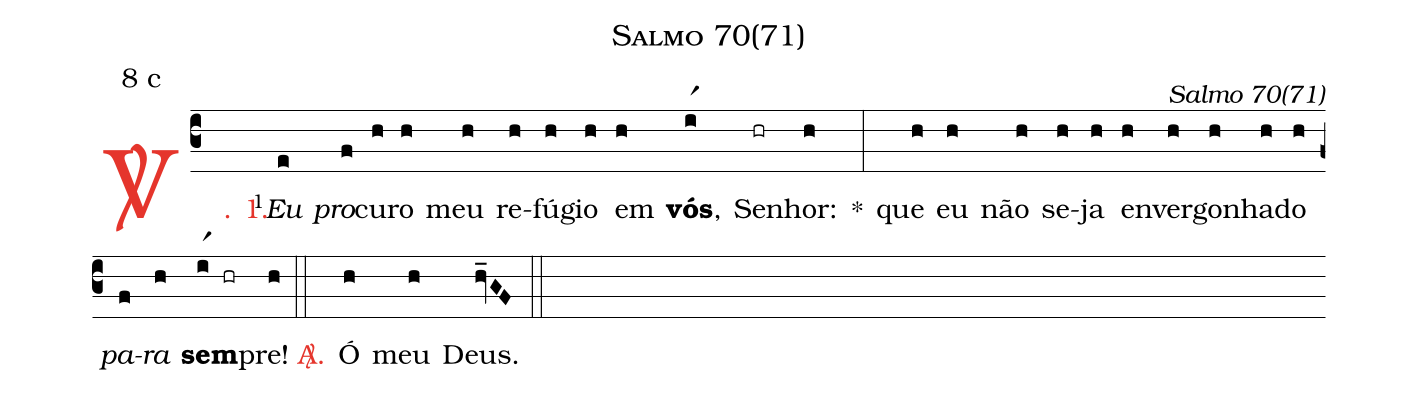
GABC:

name: Salmo 70(71);
mode: 8;
mode-differentia: c;
commentary: Salmo 70(71);
%%
(c3)

<c><sp>V/</sp>. 1.</c>() <v>\VSup{1}</v><i>Eu</i>(e) <i>pro</i>(f)cu(h)ro(h) meu(h) re(h)fú(h)gio(h) em(h) <b>vós</b>,(ir1) Se(hr)nhor:(h) *(:) que(h) eu(h) não(h) se(h)ja(h) en(h)ver(h)go(h)nha(h)do(h) <i>pa</i>(f)<i>ra</i>(h) <b>sem</b>(ir1 hr)pre!(h)

(::)

<c><sp>A/</sp>.</c>() Ó(h) meu(h) Deus.(h_vGF)

(::)
